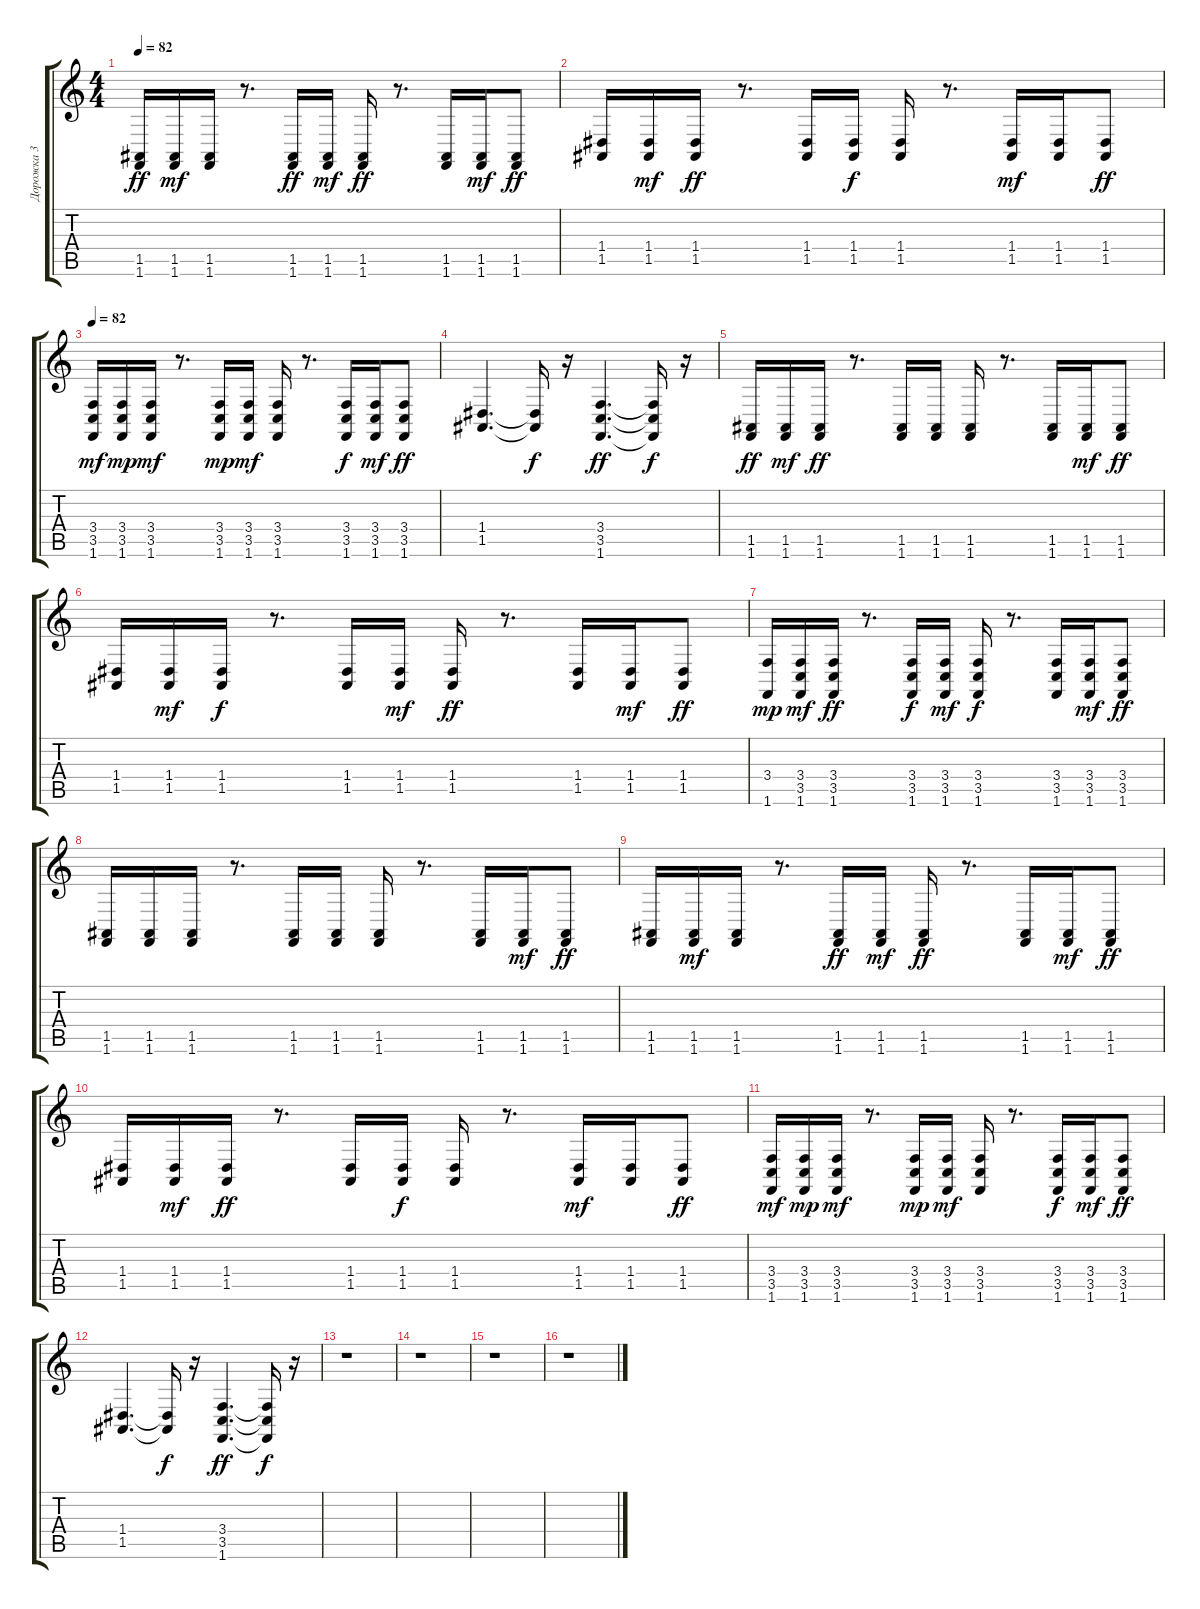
\track ("Дорожка 3" "Дорожка 3") {instrument lead5charang}
\staff {score tabs}
\tuning (E4 B3 G3 D3 A2 E2) {hide}
\ts (4 4)
\tempo 82
\clef g2
\ks c
(1.5 1.6).16{dy ff} (1.5 1.6).16{dy mf} (1.5 1.6).16 r.8{d} (1.5 1.6).16{dy ff} (1.5 1.6).16{dy mf} (1.5 1.6).16{dy ff} r.8{d} (1.5 1.6).16 (1.5 1.6).16{dy mf} (1.5 1.6).8{dy ff} |
(1.4 1.5).16 (1.4 1.5).16{dy mf} (1.4 1.5).16{dy ff} r.8{d} (1.4 1.5).16 (1.4 1.5).16{dy f} (1.4 1.5).16 r.8{d} (1.4 1.5).16{dy mf} (1.4 1.5).16 (1.4 1.5).8{dy ff} |
\tempo 82
(3.4 3.5 1.6).16{dy mf} (3.4 3.5 1.6).16{dy mp} (3.4 3.5 1.6).16{dy mf} r.8{d} (3.4 3.5 1.6).16{dy mp} (3.4 3.5 1.6).16{dy mf} (3.4 3.5 1.6).16 r.8{d} (3.4 3.5 1.6).16{dy f} (3.4 3.5 1.6).16{dy mf} (3.4 3.5 1.6).8{dy ff} |
(1.4 1.5).4{d} (1.4{t} 1.5{t}).16{dy f} r.16 (3.4 3.5 1.6).4{d dy ff} (3.4{t} 3.5{t} 1.6{t}).16{dy f} r.16 |
(1.5 1.6).16{dy ff} (1.5 1.6).16{dy mf} (1.5 1.6).16{dy ff} r.8{d} (1.5 1.6).16 (1.5 1.6).16 (1.5 1.6).16 r.8{d} (1.5 1.6).16 (1.5 1.6).16{dy mf} (1.5 1.6).8{dy ff} |
(1.4 1.5).16 (1.4 1.5).16{dy mf} (1.4 1.5).16{dy f} r.8{d} (1.4 1.5).16 (1.4 1.5).16{dy mf} (1.4 1.5).16{dy ff} r.8{d} (1.4 1.5).16 (1.4 1.5).16{dy mf} (1.4 1.5).8{dy ff} |
(3.4 1.6).16{dy mp} (3.4 3.5 1.6).16{dy mf} (3.4 3.5 1.6).16{dy ff} r.8{d} (3.4 3.5 1.6).16{dy f} (3.4 3.5 1.6).16{dy mf} (3.4 3.5 1.6).16{dy f} r.8{d} (3.4 3.5 1.6).16 (3.4 3.5 1.6).16{dy mf} (3.4 3.5 1.6).8{dy ff} |
(1.5 1.6).16 (1.5 1.6).16 (1.5 1.6).16 r.8{d} (1.5 1.6).16 (1.5 1.6).16 (1.5 1.6).16 r.8{d} (1.5 1.6).16 (1.5 1.6).16{dy mf} (1.5 1.6).8{dy ff} |
(1.5 1.6).16 (1.5 1.6).16{dy mf} (1.5 1.6).16 r.8{d} (1.5 1.6).16{dy ff} (1.5 1.6).16{dy mf} (1.5 1.6).16{dy ff} r.8{d} (1.5 1.6).16 (1.5 1.6).16{dy mf} (1.5 1.6).8{dy ff} |
(1.4 1.5).16 (1.4 1.5).16{dy mf} (1.4 1.5).16{dy ff} r.8{d} (1.4 1.5).16 (1.4 1.5).16{dy f} (1.4 1.5).16 r.8{d} (1.4 1.5).16{dy mf} (1.4 1.5).16 (1.4 1.5).8{dy ff} |
(3.4 3.5 1.6).16{dy mf} (3.4 3.5 1.6).16{dy mp} (3.4 3.5 1.6).16{dy mf} r.8{d} (3.4 3.5 1.6).16{dy mp} (3.4 3.5 1.6).16{dy mf} (3.4 3.5 1.6).16 r.8{d} (3.4 3.5 1.6).16{dy f} (3.4 3.5 1.6).16{dy mf} (3.4 3.5 1.6).8{dy ff} |
(1.4 1.5).4{d} (1.4{t} 1.5{t}).16{dy f} r.16 (3.4 3.5 1.6).4{d dy ff} (3.4{t} 3.5{t} 1.6{t}).16{dy f} r.16 |
r.1 |
r.1 |
r.1 |
r.1
